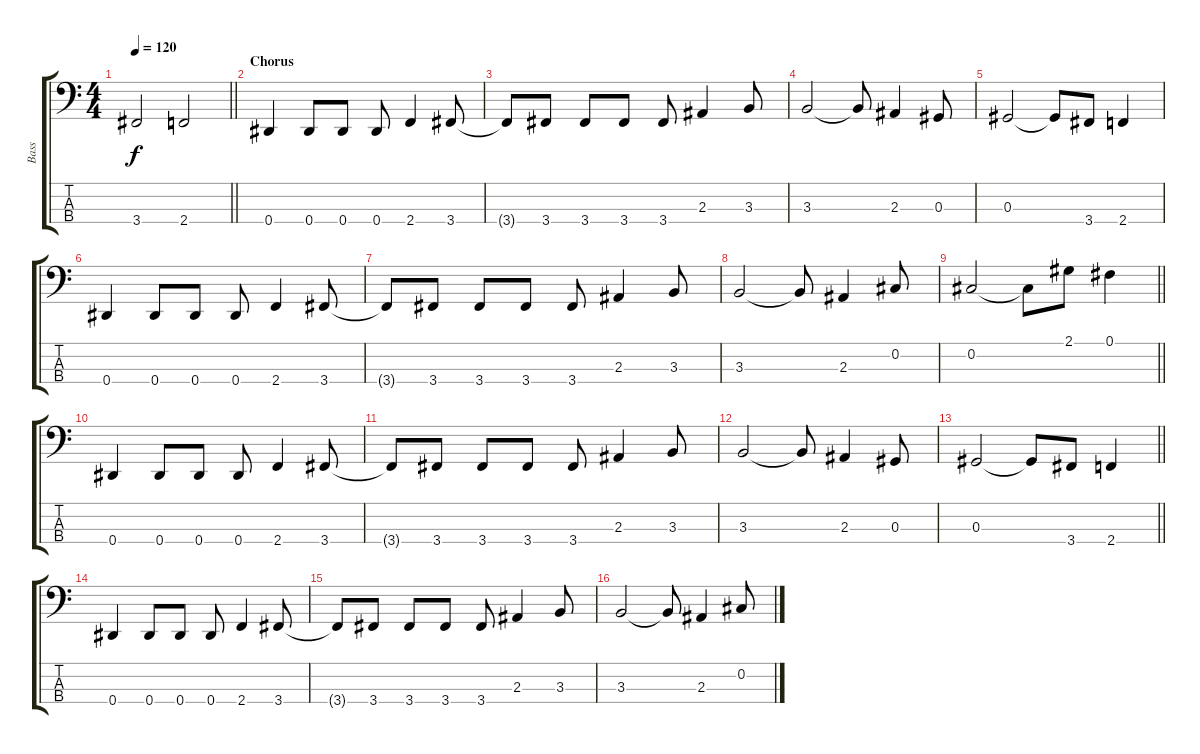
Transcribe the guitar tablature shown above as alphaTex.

\track ("Bass" "Bass") {instrument electricbassfinger}
\staff {score tabs}
\tuning (Gb2 Db2 Ab1 Eb1) {hide}
\ts (4 4)
\tempo 120
\clef f4
\barLineRight lightlight
\ks c
3.4{t}.2{dy f} 2.4.2 |
\section ("" "Chorus")
0.4.4 0.4.8 0.4.8 0.4.8 2.4.4 3.4.8 |
3.4{t}.8 3.4.8 3.4.8 3.4.8 3.4.8 2.3.4 3.3.8 |
3.3.2 3.3{t}.8 2.3.4 0.3.8 |
0.3.2 0.3{t}.8 3.4.8 2.4.4 |
0.4.4 0.4.8 0.4.8 0.4.8 2.4.4 3.4.8 |
3.4{t}.8 3.4.8 3.4.8 3.4.8 3.4.8 2.3.4 3.3.8 |
3.3.2 3.3{t}.8 2.3.4 0.2.8 |
\barLineRight lightlight
0.2.2 0.2{t}.8 2.1.8 0.1.4 |
0.4.4 0.4.8 0.4.8 0.4.8 2.4.4 3.4.8 |
3.4{t}.8 3.4.8 3.4.8 3.4.8 3.4.8 2.3.4 3.3.8 |
3.3.2 3.3{t}.8 2.3.4 0.3.8 |
\barLineRight lightlight
0.3.2 0.3{t}.8 3.4.8 2.4.4 |
0.4.4 0.4.8 0.4.8 0.4.8 2.4.4 3.4.8 |
3.4{t}.8 3.4.8 3.4.8 3.4.8 3.4.8 2.3.4 3.3.8 |
3.3.2 3.3{t}.8 2.3.4 0.2.8
